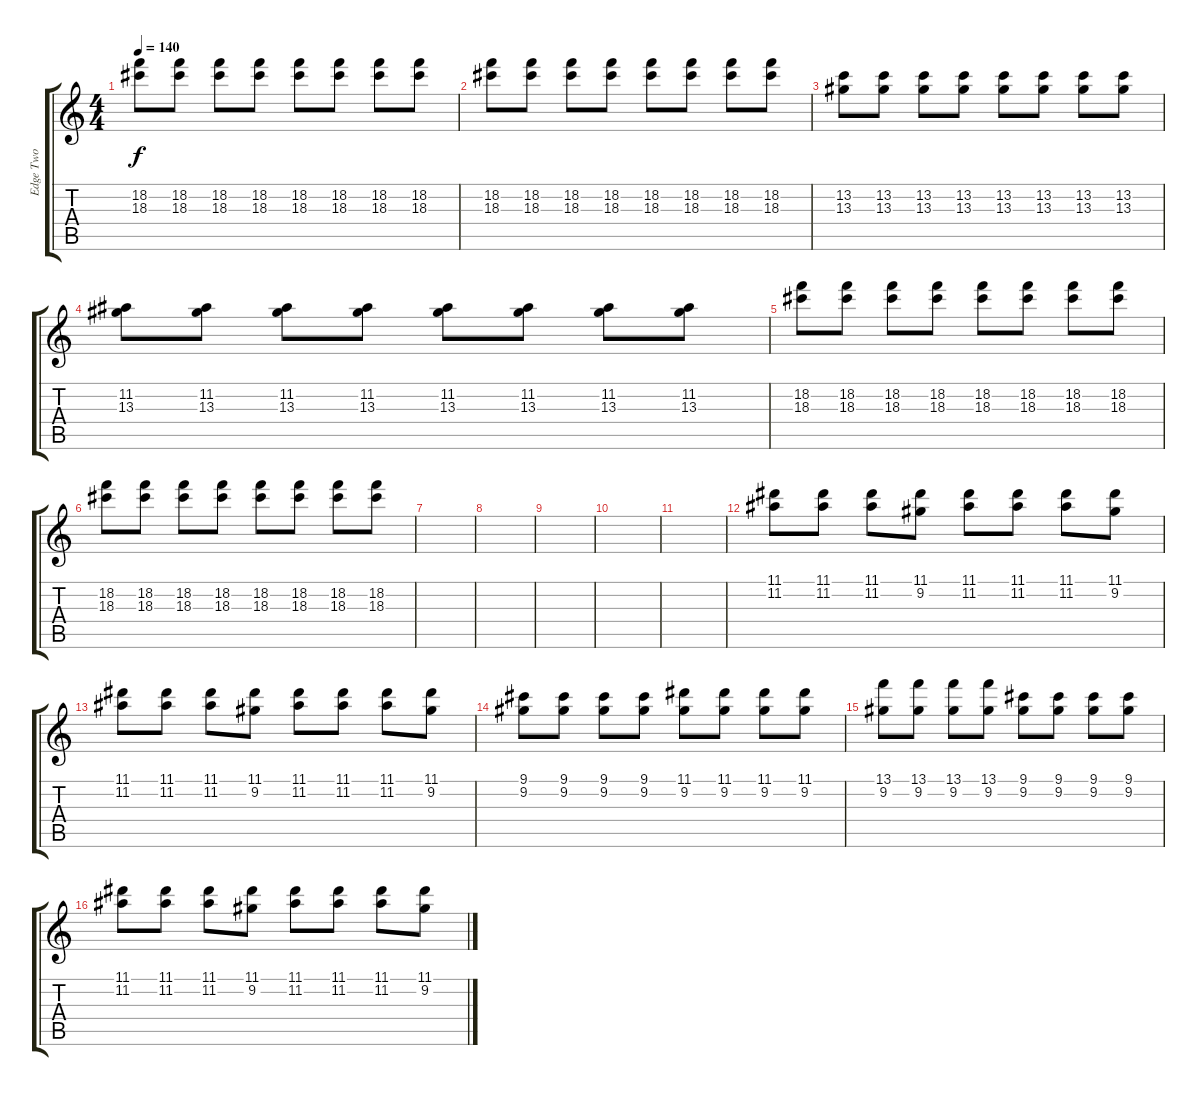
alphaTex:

\track ("Edge Two" "Edge Two") {instrument overdrivenguitar}
\staff {score tabs}
\tuning (E4 B3 G3 D3 A2 E2) {hide}
\ts (4 4)
\tempo 140
\clef g2
\ks c
(18.2 18.3).8{dy f} (18.2 18.3).8 (18.2 18.3).8 (18.2 18.3).8 (18.2 18.3).8 (18.2 18.3).8 (18.2 18.3).8 (18.2 18.3).8 |
(18.2 18.3).8 (18.2 18.3).8 (18.2 18.3).8 (18.2 18.3).8 (18.2 18.3).8 (18.2 18.3).8 (18.2 18.3).8 (18.2 18.3).8 |
(13.2 13.3).8 (13.2 13.3).8 (13.2 13.3).8 (13.2 13.3).8 (13.2 13.3).8 (13.2 13.3).8 (13.2 13.3).8 (13.2 13.3).8 |
(11.2 13.3).8 (11.2 13.3).8 (11.2 13.3).8 (11.2 13.3).8 (11.2 13.3).8 (11.2 13.3).8 (11.2 13.3).8 (11.2 13.3).8 |
(18.2 18.3).8 (18.2 18.3).8 (18.2 18.3).8 (18.2 18.3).8 (18.2 18.3).8 (18.2 18.3).8 (18.2 18.3).8 (18.2 18.3).8 |
(18.2 18.3).8 (18.2 18.3).8 (18.2 18.3).8 (18.2 18.3).8 (18.2 18.3).8 (18.2 18.3).8 (18.2 18.3).8 (18.2 18.3).8 |
|
|
|
|
|
(11.1 11.2).8 (11.1 11.2).8 (11.1 11.2).8 (11.1 9.2).8 (11.1 11.2).8 (11.1 11.2).8 (11.1 11.2).8 (11.1 9.2).8 |
(11.1 11.2).8 (11.1 11.2).8 (11.1 11.2).8 (11.1 9.2).8 (11.1 11.2).8 (11.1 11.2).8 (11.1 11.2).8 (11.1 9.2).8 |
(9.1 9.2).8 (9.1 9.2).8 (9.1 9.2).8 (9.1 9.2).8 (11.1 9.2).8 (11.1 9.2).8 (11.1 9.2).8 (11.1 9.2).8 |
(13.1 9.2).8 (13.1 9.2).8 (13.1 9.2).8 (13.1 9.2).8 (9.1 9.2).8 (9.1 9.2).8 (9.1 9.2).8 (9.1 9.2).8 |
(11.1 11.2).8 (11.1 11.2).8 (11.1 11.2).8 (11.1 9.2).8 (11.1 11.2).8 (11.1 11.2).8 (11.1 11.2).8 (11.1 9.2).8
